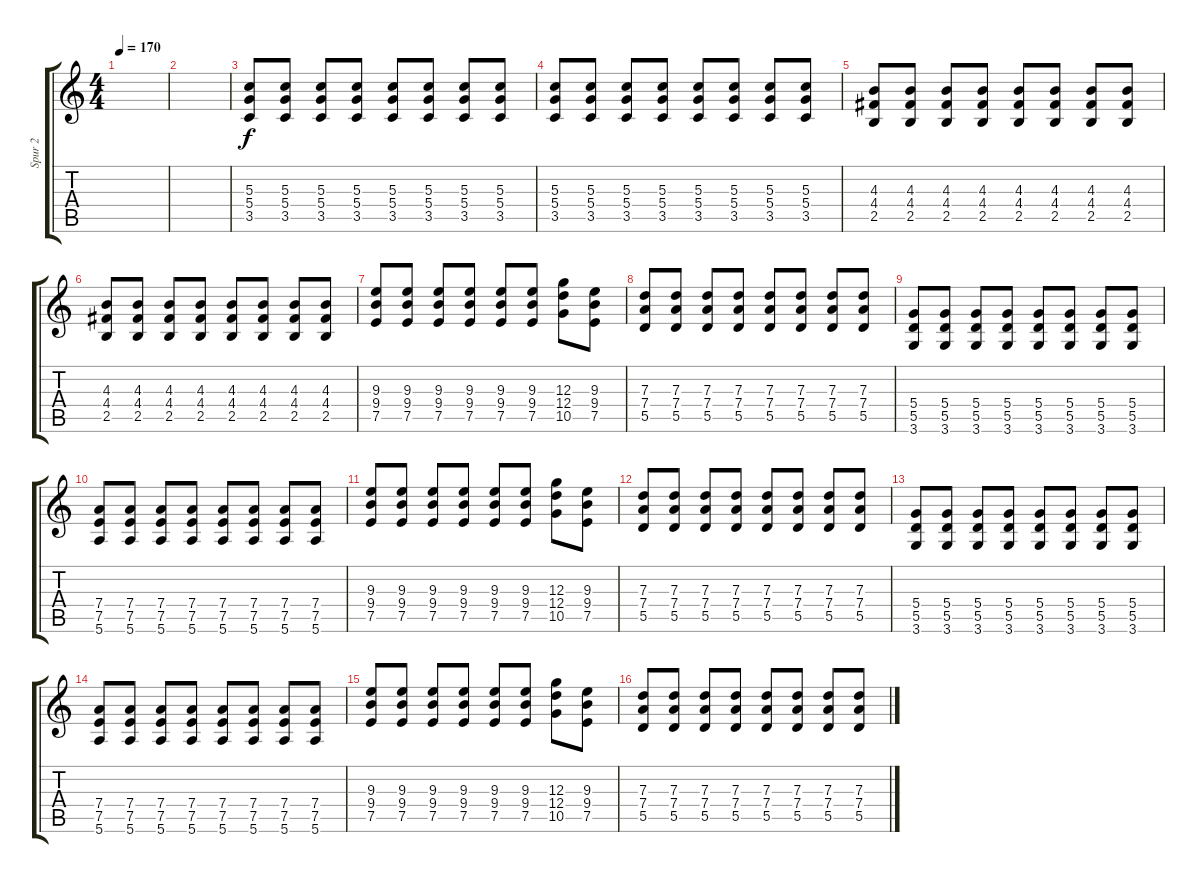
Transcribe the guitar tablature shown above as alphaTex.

\track ("Spur 2" "Spur 2") {instrument distortionguitar}
\staff {score tabs}
\tuning (E4 B3 G3 D3 A2 E2) {hide}
\ts (4 4)
\tempo 170
\clef g2
\ks c
|
|
(5.3 5.4 3.5).8{dy f} (5.3 5.4 3.5).8 (5.3 5.4 3.5).8 (5.3 5.4 3.5).8 (5.3 5.4 3.5).8 (5.3 5.4 3.5).8 (5.3 5.4 3.5).8 (5.3 5.4 3.5).8 |
(5.3 5.4 3.5).8 (5.3 5.4 3.5).8 (5.3 5.4 3.5).8 (5.3 5.4 3.5).8 (5.3 5.4 3.5).8 (5.3 5.4 3.5).8 (5.3 5.4 3.5).8 (5.3 5.4 3.5).8 |
(4.3 4.4 2.5).8 (4.3 4.4 2.5).8 (4.3 4.4 2.5).8 (4.3 4.4 2.5).8 (4.3 4.4 2.5).8 (4.3 4.4 2.5).8 (4.3 4.4 2.5).8 (4.3 4.4 2.5).8 |
(4.3 4.4 2.5).8 (4.3 4.4 2.5).8 (4.3 4.4 2.5).8 (4.3 4.4 2.5).8 (4.3 4.4 2.5).8 (4.3 4.4 2.5).8 (4.3 4.4 2.5).8 (4.3 4.4 2.5).8 |
(9.3 9.4 7.5).8 (9.3 9.4 7.5).8 (9.3 9.4 7.5).8 (9.3 9.4 7.5).8 (9.3 9.4 7.5).8 (9.3 9.4 7.5).8 (12.3 12.4 10.5).8 (9.3 9.4 7.5).8 |
(7.3 7.4 5.5).8 (7.3 7.4 5.5).8 (7.3 7.4 5.5).8 (7.3 7.4 5.5).8 (7.3 7.4 5.5).8 (7.3 7.4 5.5).8 (7.3 7.4 5.5).8 (7.3 7.4 5.5).8 |
(5.4 5.5 3.6).8 (5.4 5.5 3.6).8 (5.4 5.5 3.6).8 (5.4 5.5 3.6).8 (5.4 5.5 3.6).8 (5.4 5.5 3.6).8 (5.4 5.5 3.6).8 (5.4 5.5 3.6).8 |
(7.4 7.5 5.6).8 (7.4 7.5 5.6).8 (7.4 7.5 5.6).8 (7.4 7.5 5.6).8 (7.4 7.5 5.6).8 (7.4 7.5 5.6).8 (7.4 7.5 5.6).8 (7.4 7.5 5.6).8 |
(9.3 9.4 7.5).8 (9.3 9.4 7.5).8 (9.3 9.4 7.5).8 (9.3 9.4 7.5).8 (9.3 9.4 7.5).8 (9.3 9.4 7.5).8 (12.3 12.4 10.5).8 (9.3 9.4 7.5).8 |
(7.3 7.4 5.5).8 (7.3 7.4 5.5).8 (7.3 7.4 5.5).8 (7.3 7.4 5.5).8 (7.3 7.4 5.5).8 (7.3 7.4 5.5).8 (7.3 7.4 5.5).8 (7.3 7.4 5.5).8 |
(5.4 5.5 3.6).8 (5.4 5.5 3.6).8 (5.4 5.5 3.6).8 (5.4 5.5 3.6).8 (5.4 5.5 3.6).8 (5.4 5.5 3.6).8 (5.4 5.5 3.6).8 (5.4 5.5 3.6).8 |
(7.4 7.5 5.6).8 (7.4 7.5 5.6).8 (7.4 7.5 5.6).8 (7.4 7.5 5.6).8 (7.4 7.5 5.6).8 (7.4 7.5 5.6).8 (7.4 7.5 5.6).8 (7.4 7.5 5.6).8 |
(9.3 9.4 7.5).8 (9.3 9.4 7.5).8 (9.3 9.4 7.5).8 (9.3 9.4 7.5).8 (9.3 9.4 7.5).8 (9.3 9.4 7.5).8 (12.3 12.4 10.5).8 (9.3 9.4 7.5).8 |
(7.3 7.4 5.5).8 (7.3 7.4 5.5).8 (7.3 7.4 5.5).8 (7.3 7.4 5.5).8 (7.3 7.4 5.5).8 (7.3 7.4 5.5).8 (7.3 7.4 5.5).8 (7.3 7.4 5.5).8
